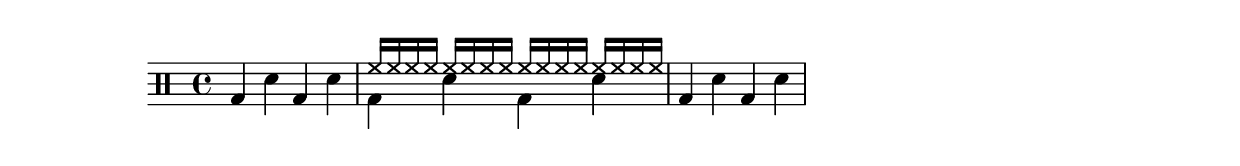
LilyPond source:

\version "2.13.4"

\header{ texidoc = "In a DrumStaff, automatic polyphony can be used without
                    explicitly initializing separate voices."
       }

\score {
  \new DrumStaff {
    \drummode {
      bd4 sn4 bd4 sn4
      << { \repeat unfold 16 hh16 } \\ { bd4 sn4 bd4 sn4 } >>
      bd4 sn4 bd4 sn4
    }
  }
}